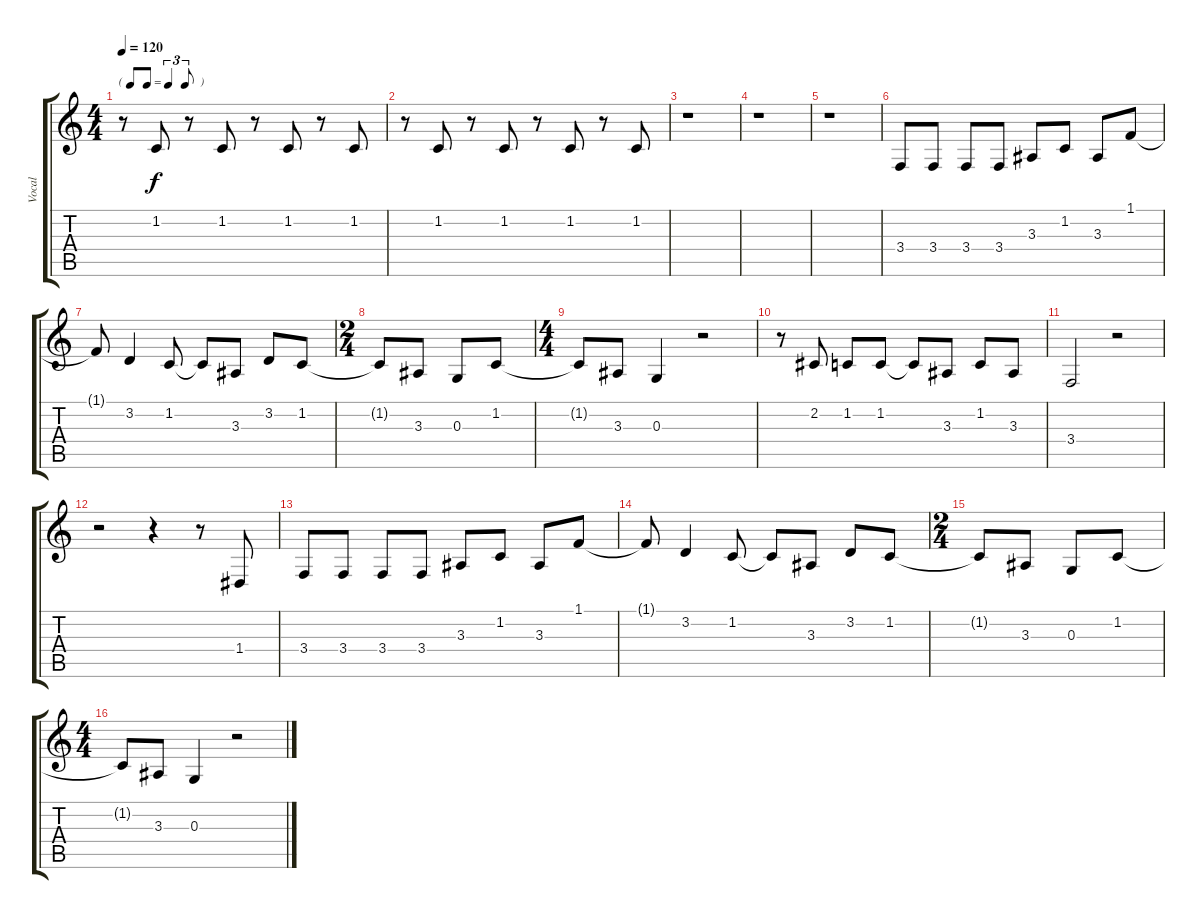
\track ("Vocal" "Vocal") {instrument synthvoice}
\staff {score tabs}
\tuning (E4 B3 G3 D3 A2 E2) {hide}
\ts (4 4)
\tf triplet8th
\tempo 120
\clef g2
\ks c
r.8{dy f} 1.2.8 r.8 1.2.8 r.8 1.2.8 r.8 1.2.8 |
r.8 1.2.8 r.8 1.2.8 r.8 1.2.8 r.8 1.2.8 |
r.1 |
r.1 |
r.1 |
3.4.8 3.4.8 3.4.8 3.4.8 3.3.8 1.2.8 3.3.8 1.1.8 |
1.1{t}.8 3.2.4 1.2.8 1.2{t}.8 3.3.8 3.2.8 1.2.8 |
\ts (2 4)
1.2{t}.8 3.3.8 0.3.8 1.2.8 |
\ts (4 4)
1.2{t}.8 3.3.8 0.3.4 r.2 |
r.8 2.2.8 1.2.8 1.2.8 1.2{t}.8 3.3.8 1.2.8 3.3.8 |
3.4.2 r.2 |
r.2 r.4 r.8 1.4.8 |
3.4.8 3.4.8 3.4.8 3.4.8 3.3.8 1.2.8 3.3.8 1.1.8 |
1.1{t}.8 3.2.4 1.2.8 1.2{t}.8 3.3.8 3.2.8 1.2.8 |
\ts (2 4)
1.2{t}.8 3.3.8 0.3.8 1.2.8 |
\ts (4 4)
1.2{t}.8 3.3.8 0.3.4 r.2
